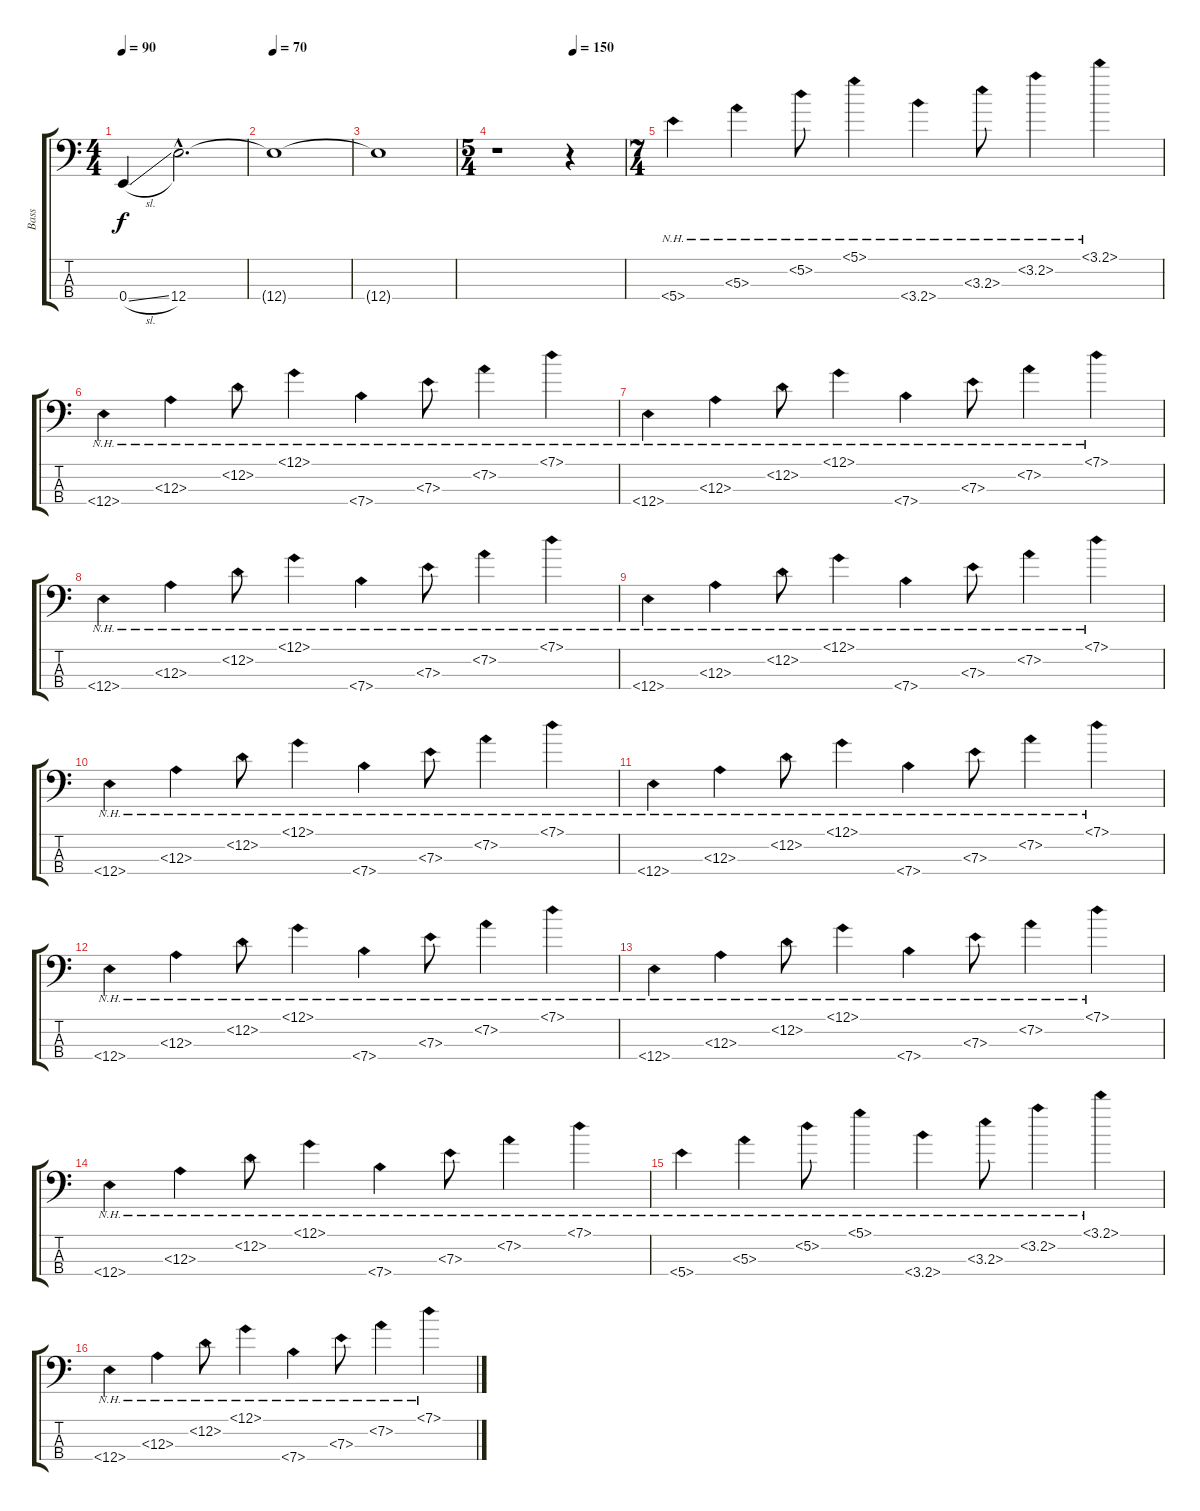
\track ("Bass" "Bass") {instrument electricbassfinger}
\staff {score tabs}
\tuning (G2 D2 A1 E1) {hide}
\ts (4 4)
\tempo 90
\clef f4
\ks c
0.4{sl}.4{dy f} 12.4{hac}.2{d} |
\tempo 70
12.4{t}.1 |
12.4{t}.1 |
\ts (5 4)
\tempo (150 0.6)
r.1 r.4 |
\ts (7 4)
5.4{nh}.4 5.3{nh}.4 5.2{nh}.8 5.1{nh}.4 3.4{nh}.4 3.3{nh}.8 3.2{nh}.4 3.1{nh}.4 |
12.4{nh}.4 12.3{nh}.4 12.2{nh}.8 12.1{nh}.4 7.4{nh}.4 7.3{nh}.8 7.2{nh}.4 7.1{nh}.4 |
12.4{nh}.4 12.3{nh}.4 12.2{nh}.8 12.1{nh}.4 7.4{nh}.4 7.3{nh}.8 7.2{nh}.4 7.1{nh}.4 |
12.4{nh}.4 12.3{nh}.4 12.2{nh}.8 12.1{nh}.4 7.4{nh}.4 7.3{nh}.8 7.2{nh}.4 7.1{nh}.4 |
12.4{nh}.4 12.3{nh}.4 12.2{nh}.8 12.1{nh}.4 7.4{nh}.4 7.3{nh}.8 7.2{nh}.4 7.1{nh}.4 |
12.4{nh}.4 12.3{nh}.4 12.2{nh}.8 12.1{nh}.4 7.4{nh}.4 7.3{nh}.8 7.2{nh}.4 7.1{nh}.4 |
12.4{nh}.4 12.3{nh}.4 12.2{nh}.8 12.1{nh}.4 7.4{nh}.4 7.3{nh}.8 7.2{nh}.4 7.1{nh}.4 |
12.4{nh}.4 12.3{nh}.4 12.2{nh}.8 12.1{nh}.4 7.4{nh}.4 7.3{nh}.8 7.2{nh}.4 7.1{nh}.4 |
12.4{nh}.4 12.3{nh}.4 12.2{nh}.8 12.1{nh}.4 7.4{nh}.4 7.3{nh}.8 7.2{nh}.4 7.1{nh}.4 |
12.4{nh}.4 12.3{nh}.4 12.2{nh}.8 12.1{nh}.4 7.4{nh}.4 7.3{nh}.8 7.2{nh}.4 7.1{nh}.4 |
5.4{nh}.4 5.3{nh}.4 5.2{nh}.8 5.1{nh}.4 3.4{nh}.4 3.3{nh}.8 3.2{nh}.4 3.1{nh}.4 |
12.4{nh}.4 12.3{nh}.4 12.2{nh}.8 12.1{nh}.4 7.4{nh}.4 7.3{nh}.8 7.2{nh}.4 7.1{nh}.4
